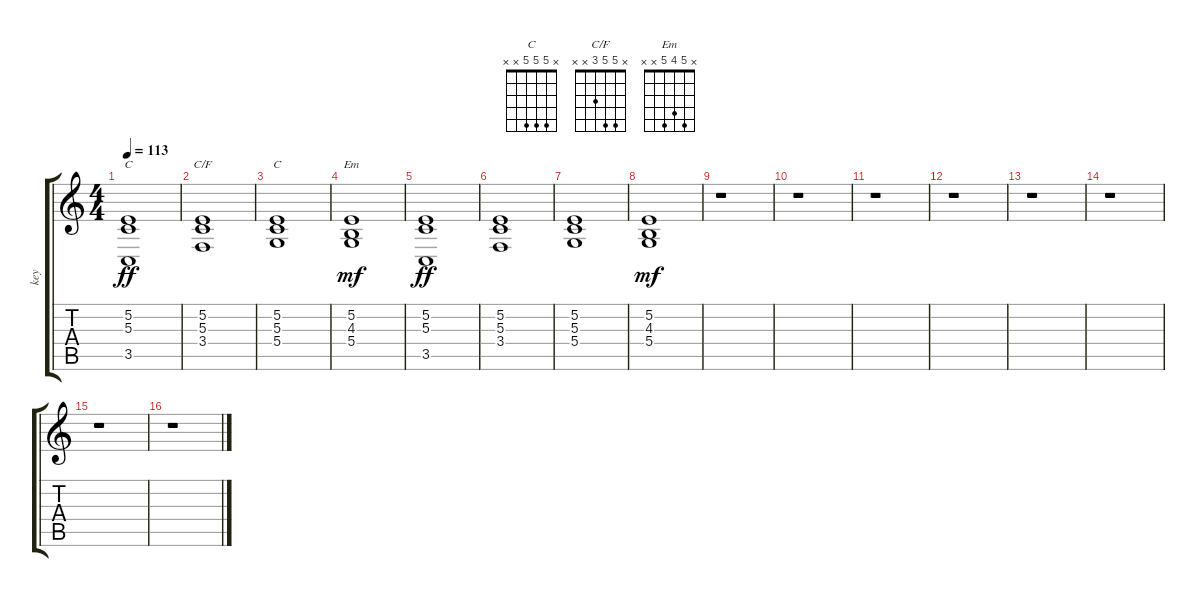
\track ("key" "key") {instrument fx2soundtrack}
\staff {score tabs}
\tuning (E4 B3 G3 D3 A2 E2) {hide}
\chord ("C" x 5 5 x 3 x)
\chord ("C/F" x 5 5 3 x x)
\chord ("C" x 5 5 5 x x)
\chord ("Em" x 5 4 5 x x)
\ts (4 4)
\tempo 113
\clef g2
\ks c
(5.2 5.3 3.5).1{ch "C" dy ff} |
(5.2 5.3 3.4).1{ch "C/F"} |
(5.2 5.3 5.4).1{ch "C"} |
(5.2 4.3 5.4).1{ch "Em" dy mf} |
(5.2 5.3 3.5).1{dy ff} |
(5.2 5.3 3.4).1 |
(5.2 5.3 5.4).1 |
(5.2 4.3 5.4).1{dy mf} |
r.1 |
r.1 |
r.1 |
r.1 |
r.1 |
r.1 |
r.1 |
r.1
